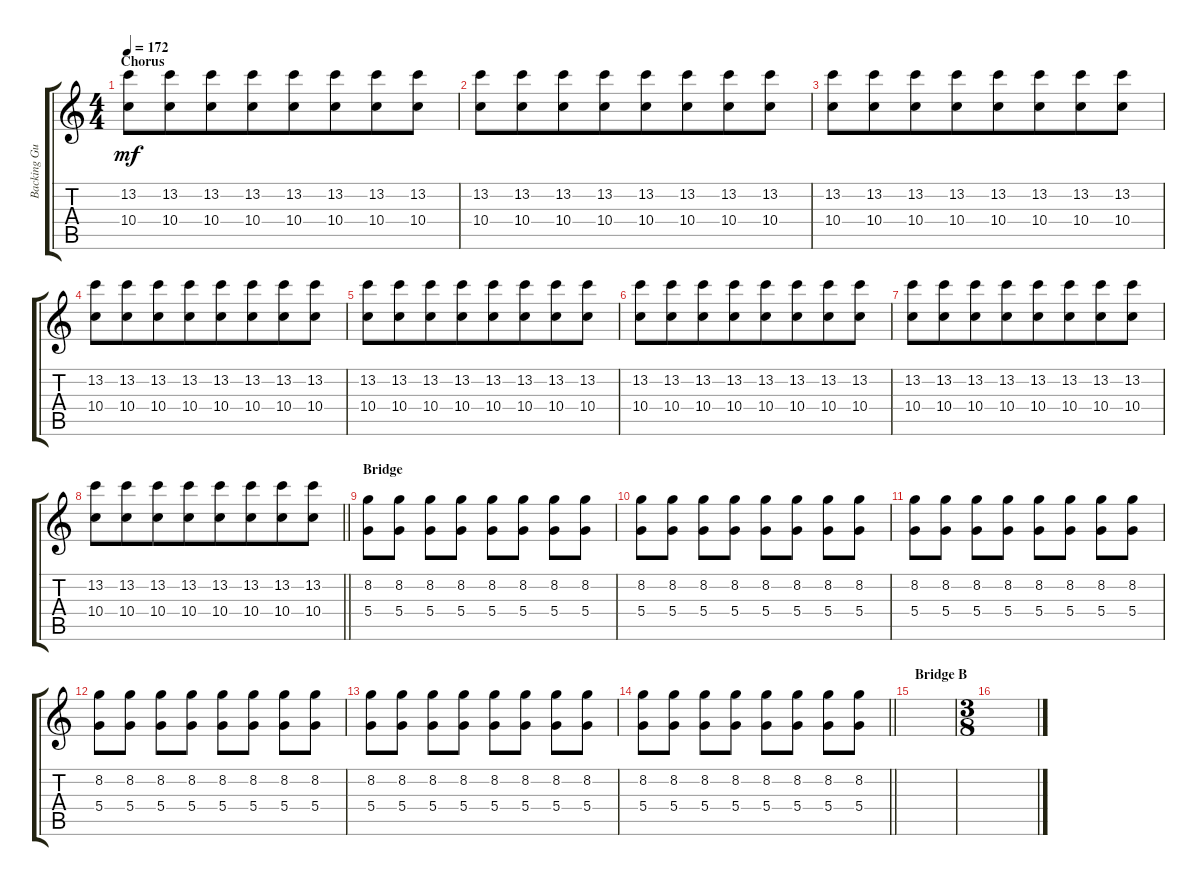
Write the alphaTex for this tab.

\track ("Backing Guitar" "Backing Gu") {instrument distortionguitar}
\staff {score tabs}
\tuning (E4 B3 G3 D3 A2 D2) {hide}
\ts (4 4)
\section ("" "Chorus")
\tempo 172
\clef g2
\ks c
(13.2 10.4).8{dy mf beam merge} (13.2 10.4).8{beam merge} (13.2 10.4).8{beam merge} (13.2 10.4).8{beam merge} (13.2 10.4).8{beam merge} (13.2 10.4).8{beam merge} (13.2 10.4).8{beam merge} (13.2 10.4).8 |
(13.2 10.4).8{beam merge} (13.2 10.4).8{beam merge} (13.2 10.4).8{beam merge} (13.2 10.4).8{beam merge} (13.2 10.4).8{beam merge} (13.2 10.4).8{beam merge} (13.2 10.4).8{beam merge} (13.2 10.4).8 |
(13.2 10.4).8{beam merge} (13.2 10.4).8{beam merge} (13.2 10.4).8{beam merge} (13.2 10.4).8{beam merge} (13.2 10.4).8{beam merge} (13.2 10.4).8{beam merge} (13.2 10.4).8{beam merge} (13.2 10.4).8 |
(13.2 10.4).8{beam merge} (13.2 10.4).8{beam merge} (13.2 10.4).8{beam merge} (13.2 10.4).8{beam merge} (13.2 10.4).8{beam merge} (13.2 10.4).8{beam merge} (13.2 10.4).8{beam merge} (13.2 10.4).8 |
(13.2 10.4).8{beam merge} (13.2 10.4).8{beam merge} (13.2 10.4).8{beam merge} (13.2 10.4).8{beam merge} (13.2 10.4).8{beam merge} (13.2 10.4).8{beam merge} (13.2 10.4).8{beam merge} (13.2 10.4).8 |
(13.2 10.4).8{beam merge} (13.2 10.4).8{beam merge} (13.2 10.4).8{beam merge} (13.2 10.4).8{beam merge} (13.2 10.4).8{beam merge} (13.2 10.4).8{beam merge} (13.2 10.4).8{beam merge} (13.2 10.4).8 |
(13.2 10.4).8{beam merge} (13.2 10.4).8{beam merge} (13.2 10.4).8{beam merge} (13.2 10.4).8{beam merge} (13.2 10.4).8{beam merge} (13.2 10.4).8{beam merge} (13.2 10.4).8{beam merge} (13.2 10.4).8 |
\barLineRight lightlight
(13.2 10.4).8{beam merge} (13.2 10.4).8{beam merge} (13.2 10.4).8{beam merge} (13.2 10.4).8{beam merge} (13.2 10.4).8{beam merge} (13.2 10.4).8{beam merge} (13.2 10.4).8{beam merge} (13.2 10.4).8 |
\section ("" "Bridge")
(8.2 5.4).8 (8.2 5.4).8 (8.2 5.4).8 (8.2 5.4).8 (8.2 5.4).8 (8.2 5.4).8 (8.2 5.4).8 (8.2 5.4).8 |
(8.2 5.4).8 (8.2 5.4).8 (8.2 5.4).8 (8.2 5.4).8 (8.2 5.4).8 (8.2 5.4).8 (8.2 5.4).8 (8.2 5.4).8 |
(8.2 5.4).8 (8.2 5.4).8 (8.2 5.4).8 (8.2 5.4).8 (8.2 5.4).8 (8.2 5.4).8 (8.2 5.4).8 (8.2 5.4).8 |
(8.2 5.4).8 (8.2 5.4).8 (8.2 5.4).8 (8.2 5.4).8 (8.2 5.4).8 (8.2 5.4).8 (8.2 5.4).8 (8.2 5.4).8 |
(8.2 5.4).8 (8.2 5.4).8 (8.2 5.4).8 (8.2 5.4).8 (8.2 5.4).8 (8.2 5.4).8 (8.2 5.4).8 (8.2 5.4).8 |
\barLineRight lightlight
(8.2 5.4).8 (8.2 5.4).8 (8.2 5.4).8 (8.2 5.4).8 (8.2 5.4).8 (8.2 5.4).8 (8.2 5.4).8 (8.2 5.4).8 |
\section ("" "Bridge B")
|
\ts (3 8)
